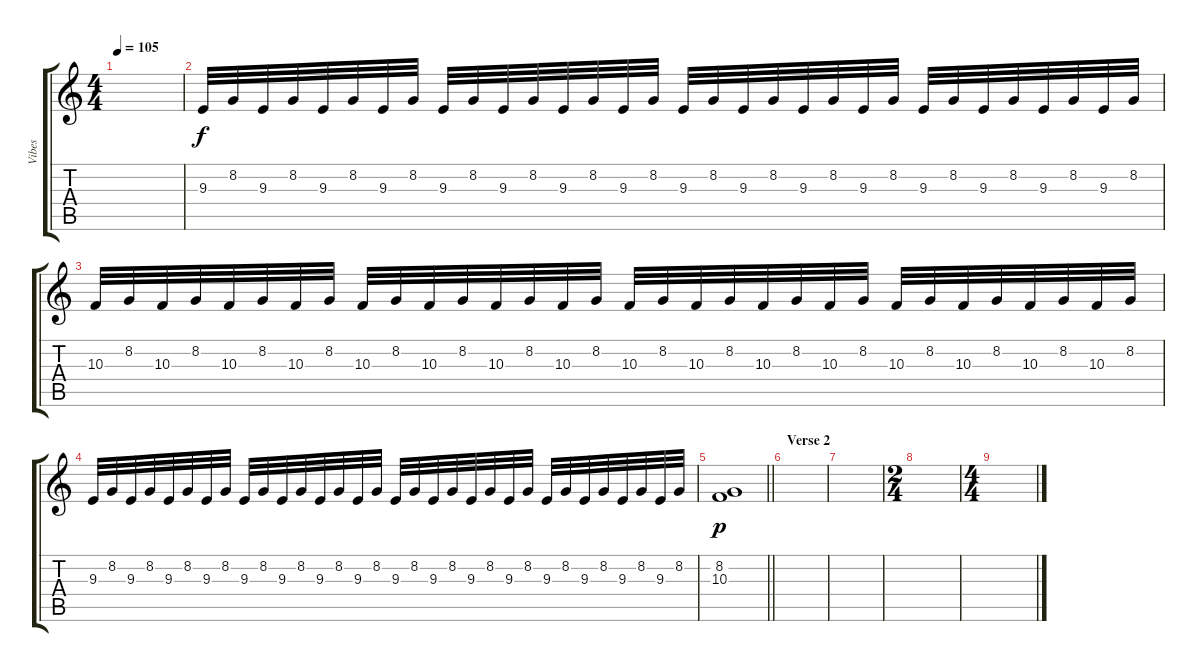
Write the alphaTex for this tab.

\track ("Vibes" "Vibes") {instrument vibraphone}
\staff {score tabs}
\tuning (E4 B3 G3 D3 A2 E2) {hide}
\ts (4 4)
\tempo 105
\clef g2
\ks c
|
9.3.32{volume 10} 8.2.32 9.3.32 8.2.32 9.3.32 8.2.32 9.3.32 8.2.32 9.3.32 8.2.32 9.3.32 8.2.32 9.3.32 8.2.32 9.3.32 8.2.32 9.3.32 8.2.32 9.3.32 8.2.32 9.3.32 8.2.32 9.3.32 8.2.32 9.3.32 8.2.32 9.3.32 8.2.32 9.3.32 8.2.32 9.3.32 8.2.32 |
10.3.32{volume 5} 8.2.32 10.3.32 8.2.32 10.3.32 8.2.32 10.3.32 8.2.32 10.3.32 8.2.32 10.3.32 8.2.32 10.3.32 8.2.32 10.3.32 8.2.32 10.3.32{volume 13} 8.2.32 10.3.32 8.2.32 10.3.32 8.2.32 10.3.32 8.2.32 10.3.32 8.2.32 10.3.32 8.2.32 10.3.32 8.2.32 10.3.32 8.2.32 |
9.3.32{volume 5} 8.2.32 9.3.32 8.2.32 9.3.32 8.2.32 9.3.32 8.2.32 9.3.32 8.2.32 9.3.32 8.2.32 9.3.32 8.2.32 9.3.32 8.2.32 9.3.32{volume 13} 8.2.32 9.3.32 8.2.32 9.3.32 8.2.32 9.3.32 8.2.32 9.3.32 8.2.32 9.3.32 8.2.32 9.3.32 8.2.32 9.3.32 8.2.32 |
\barLineRight lightlight
(8.2 10.3).1{dy p} |
\section ("" "Verse 2")
|
|
\ts (2 4)
|
\ts (4 4)
